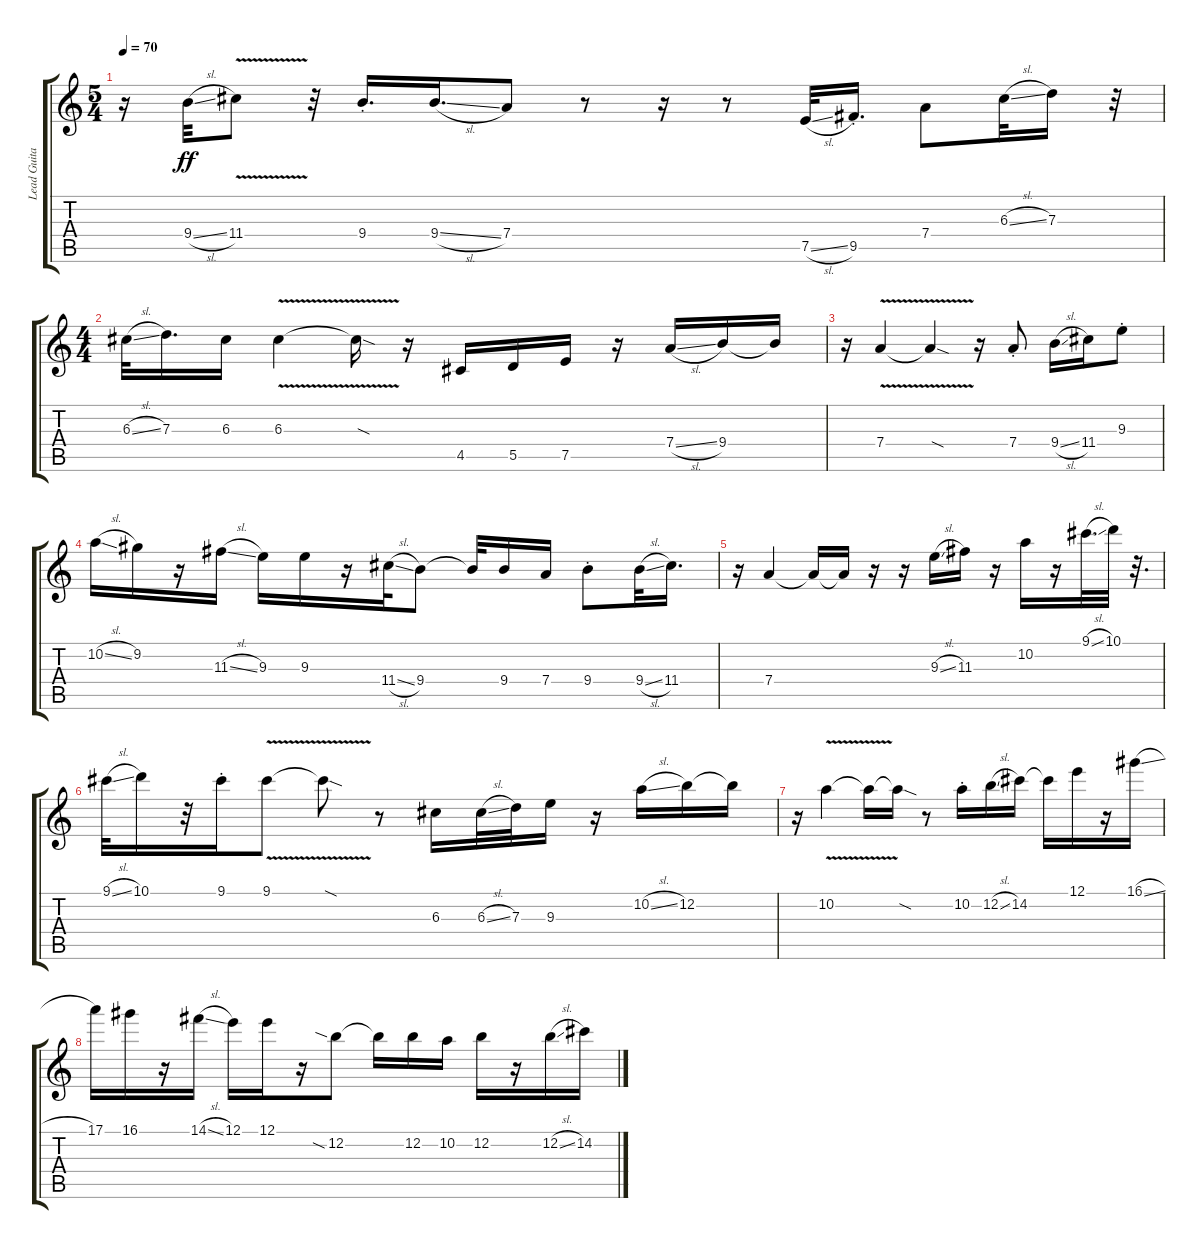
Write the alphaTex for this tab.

\track ("Lead Guitar" "Lead Guita") {instrument overdrivenguitar}
\staff {score tabs}
\tuning (E4 B3 G3 D3 A2 E2) {hide}
\ts (5 4)
\tempo 70
\clef g2
\ks c
r.16{dy ff} 9.4{sl}.32 11.4{v}.8 r.32 9.4{st}.16{d} 9.4{sl}.16{d} 7.4.8 r.8 r.16 r.8 7.5{sl}.32 9.5{st}.16{d} 7.4.8 6.3{sl}.32 7.3.16 r.32 |
\ts (4 4)
6.3{sl}.32 7.3.16{d} 6.3.16 6.3{v}.4 6.3{sod t}.16 r.16 4.5.16 5.5.16 7.5.16 r.16 7.4{sl}.16 9.4.16 9.4{t}.16 |
r.16 7.4{v}.4 7.4{sod t}.4 r.16 7.4{st}.8 9.4{sl}.16 11.4.16 9.3{st}.8 |
10.2{sl}.16 9.2.16 r.16 11.3{sl}.16 9.3.16 9.3.16 r.16 11.4{sl}.32 9.4.8 9.4{t}.32 9.4.16 7.4.16 9.4{st}.8 9.4{sl}.32 11.4.16{d} |
r.16 7.4.4 7.4{t}.16 7.4{t}.16 r.16 r.16 9.3{sl}.16 11.3.16 r.16 10.2.16 r.16 9.1{sl}.32{d} 10.1.32 r.32{d} |
9.1{sl}.32 10.1.16 r.32 9.1{st}.16 9.1{v}.8 9.1{sod t}.8 r.8 6.3.16 6.3{sl}.32 7.3.32 9.3.16 r.16 10.2{sl}.16 12.2.16 12.2{t}.16 |
r.16 10.2{v}.4 10.2{t}.16 10.2{sod t}.16 r.8 10.2{st}.16 12.2{sl}.16 14.2.16 14.2{t}.16 12.1.16 r.16 16.1{sl}.16 |
17.1.16 16.1.16 r.16 14.1{sl}.16 12.1.16 12.1.16 r.16 12.2{sia}.8 12.2{t}.16 12.2.16 10.2.16 12.2.16 r.16 12.2{sl}.16 14.2.16
